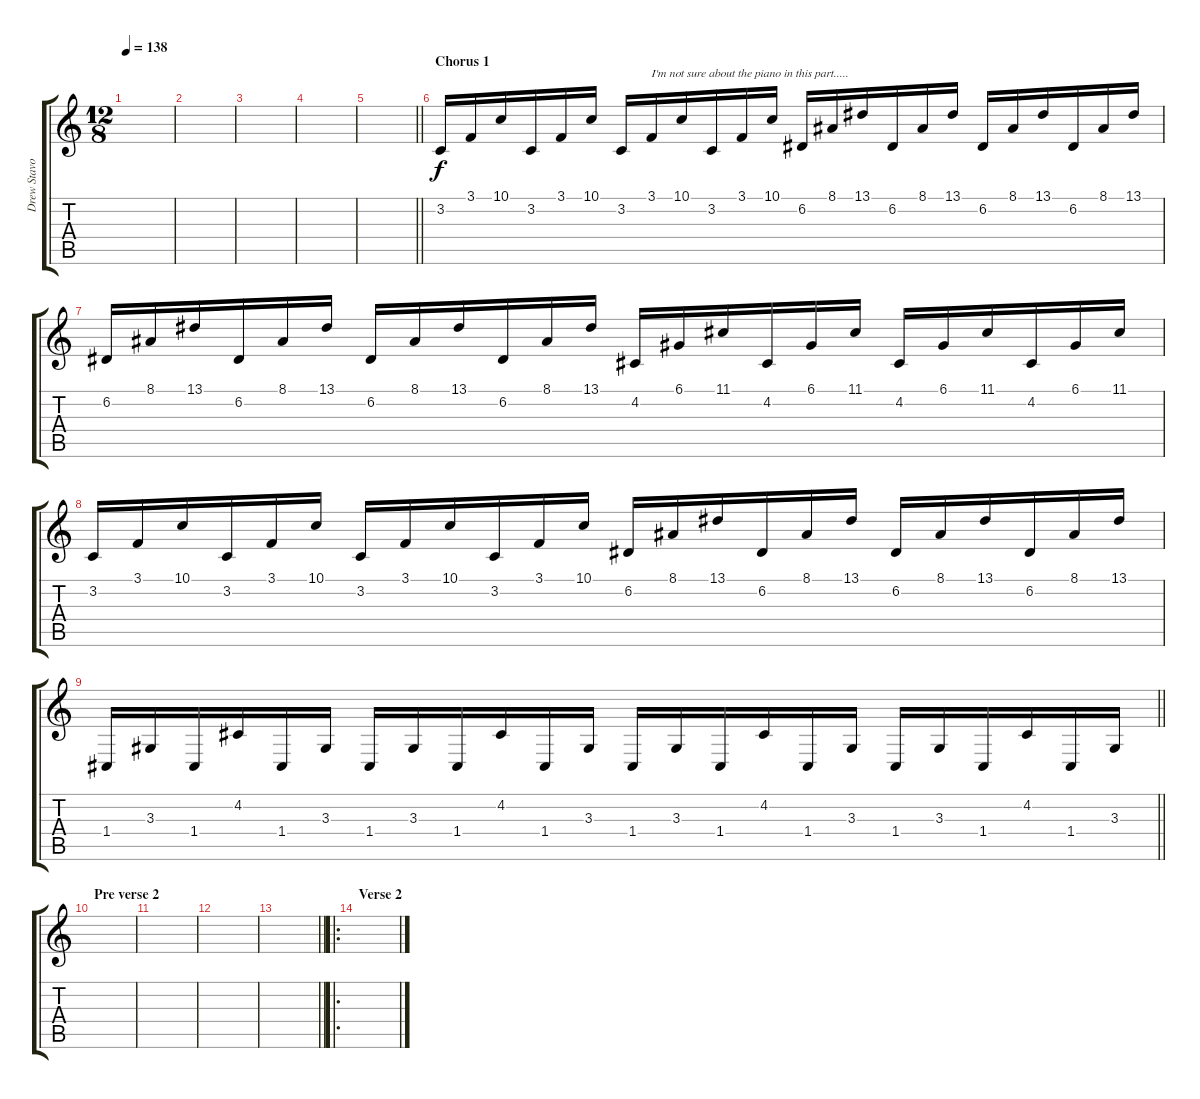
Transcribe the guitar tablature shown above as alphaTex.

\track ("Drew Stavola" "Drew Stavo") {instrument electricgrandpiano}
\staff {score tabs}
\tuning (D4 A3 F3 C3 G2 C2) {hide}
\ts (12 8)
\tempo 138
\clef g2
\ks c
|
|
|
|
\barLineRight lightlight
|
\section ("" "Chorus 1")
3.2.16{volume 14 balance 8} 3.1.16 10.1.16 3.2.16 3.1.16 10.1.16 3.2.16 3.1.16{txt "I'm not sure about the piano in this part....."} 10.1.16 3.2.16 3.1.16 10.1.16 6.2.16 8.1.16 13.1.16 6.2.16 8.1.16 13.1.16 6.2.16 8.1.16 13.1.16 6.2.16 8.1.16 13.1.16 |
6.2.16 8.1.16 13.1.16 6.2.16 8.1.16 13.1.16 6.2.16 8.1.16 13.1.16 6.2.16 8.1.16 13.1.16 4.2.16 6.1.16 11.1.16 4.2.16 6.1.16 11.1.16 4.2.16 6.1.16 11.1.16 4.2.16 6.1.16 11.1.16 |
3.2.16 3.1.16 10.1.16 3.2.16 3.1.16 10.1.16 3.2.16 3.1.16 10.1.16 3.2.16 3.1.16 10.1.16 6.2.16 8.1.16 13.1.16 6.2.16 8.1.16 13.1.16 6.2.16 8.1.16 13.1.16 6.2.16 8.1.16 13.1.16 |
\barLineRight lightlight
1.4.16 3.3.16 1.4.16 4.2.16 1.4.16 3.3.16 1.4.16 3.3.16 1.4.16 4.2.16 1.4.16 3.3.16 1.4.16 3.3.16 1.4.16 4.2.16 1.4.16 3.3.16 1.4.16 3.3.16 1.4.16 4.2.16 1.4.16 3.3.16 |
\section ("" "Pre verse 2")
|
|
|
\barLineRight lightlight
|
\ro
\section ("" "Verse 2")
